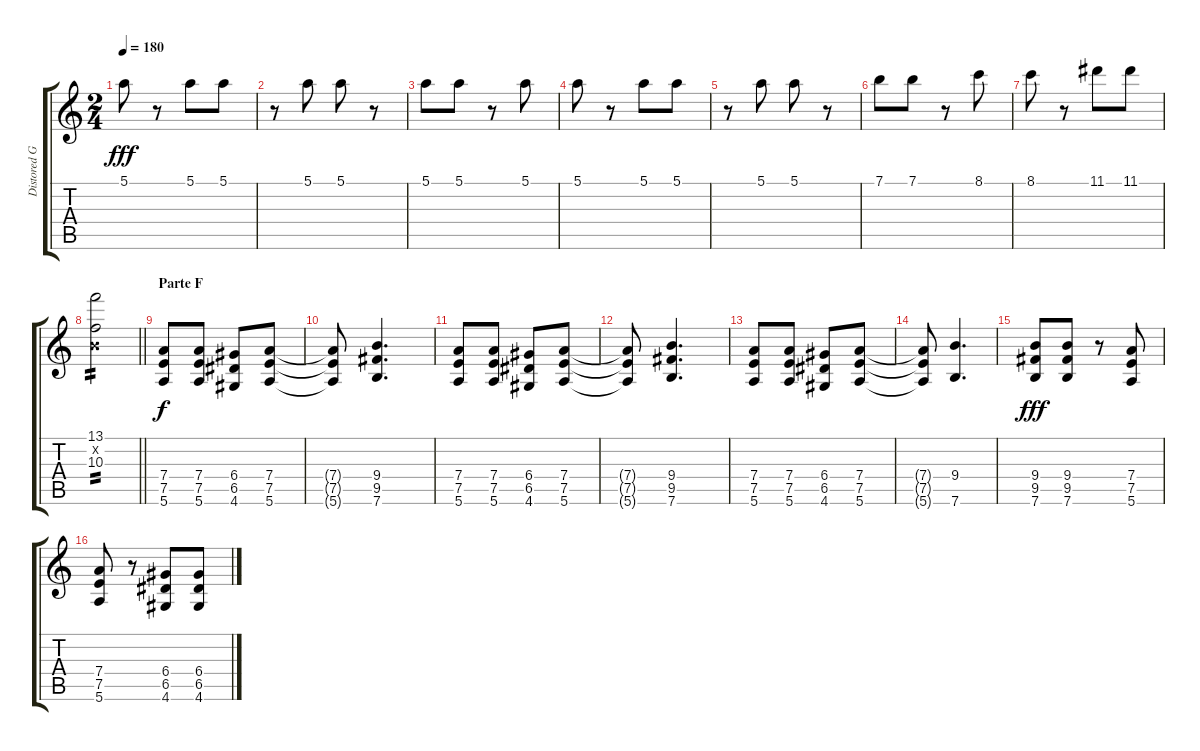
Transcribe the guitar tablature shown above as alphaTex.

\track ("Distored Guitar" "Distored G") {instrument distortionguitar}
\staff {score tabs}
\tuning (E4 B3 G3 D3 A2 E2) {hide}
\ts (2 4)
\tempo 180
\clef g2
\ks c
5.1.8{dy fff} r.8 5.1.8 5.1.8 |
r.8{balance 0} 5.1.8 5.1.8 r.8 |
5.1.8 5.1.8 r.8 5.1.8 |
5.1.8 r.8 5.1.8 5.1.8 |
r.8 5.1.8 5.1.8 r.8 |
7.1.8 7.1.8 r.8 8.1.8 |
8.1.8 r.8 11.1.8 11.1.8 |
\barLineRight lightlight
(13.1 0.2{x} 10.3).2{tp 2} |
\section ("" "Parte F")
(7.4 7.5 5.6).8{dy f} (7.4 7.5 5.6).8 (6.4 6.5 4.6).8 (7.4 7.5 5.6).8 |
(7.4{t} 7.5{t} 5.6{t}).8 (9.4 9.5 7.6).4{d} |
(7.4 7.5 5.6).8 (7.4 7.5 5.6).8 (6.4 6.5 4.6).8 (7.4 7.5 5.6).8 |
(7.4{t} 7.5{t} 5.6{t}).8 (9.4 9.5 7.6).4{d} |
(7.4 7.5 5.6).8 (7.4 7.5 5.6).8 (6.4 6.5 4.6).8 (7.4 7.5 5.6).8 |
(7.4{t} 7.5{t} 5.6{t}).8 (9.4 7.6).4{d} |
(9.4 9.5 7.6).8{dy fff} (9.4 9.5 7.6).8 r.8 (7.4 7.5 5.6).8 |
(7.4 7.5 5.6).8 r.8 (6.4 6.5 4.6).8 (6.4 6.5 4.6).8
